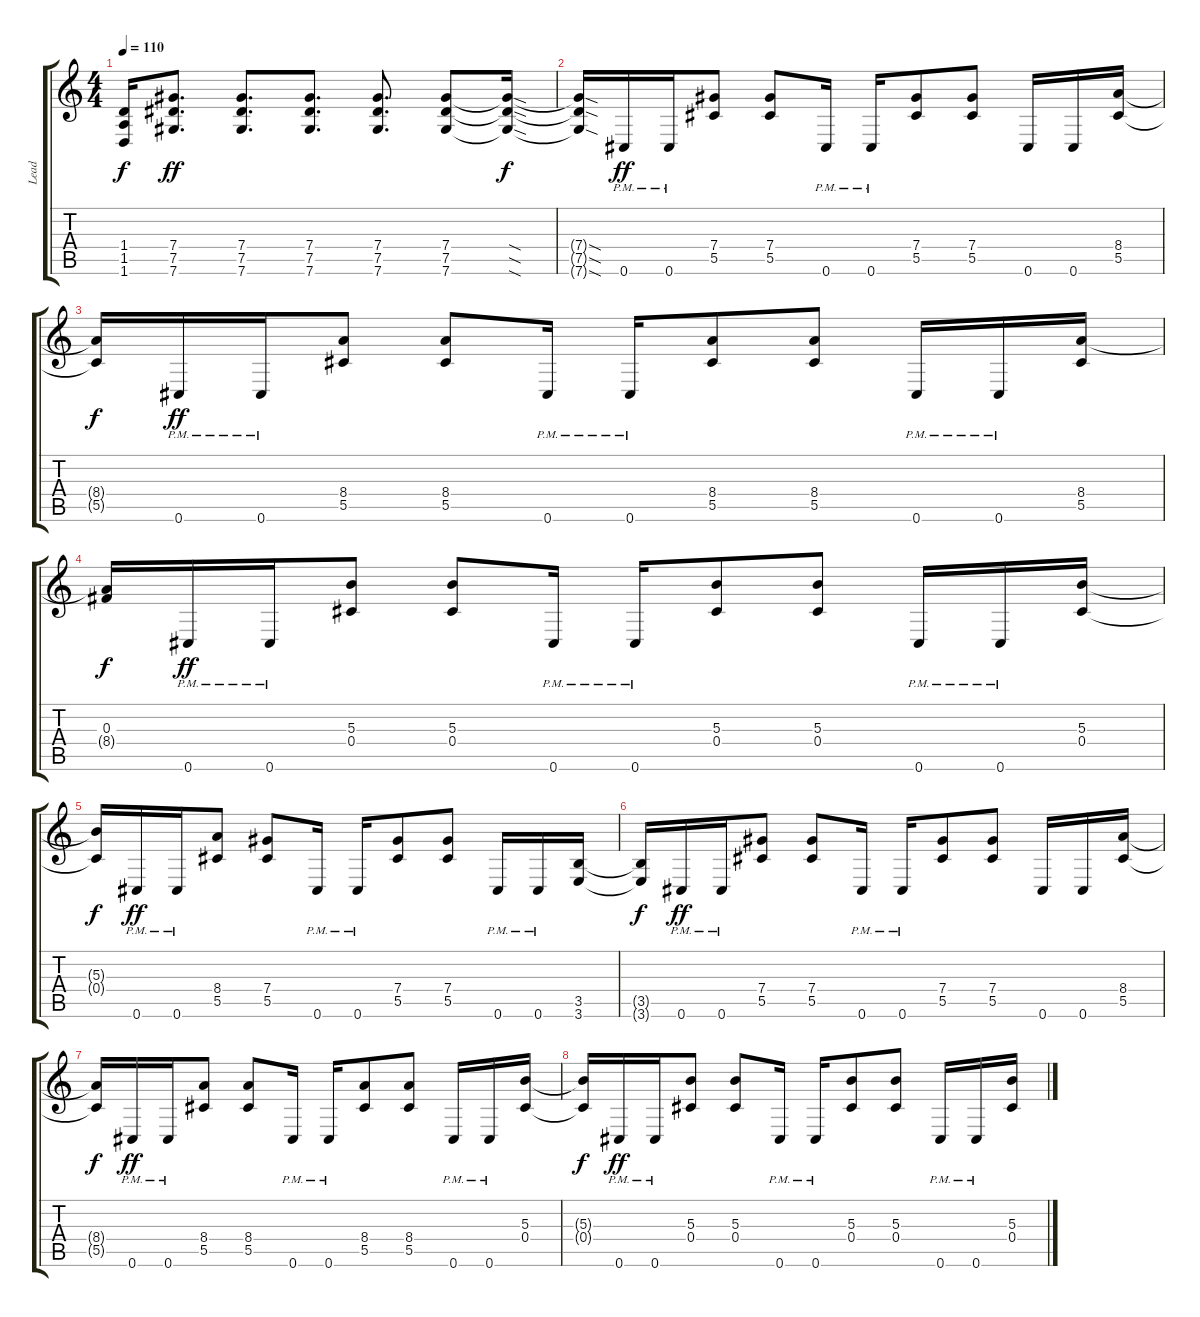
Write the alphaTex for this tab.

\track ("Lead" "Lead") {instrument distortionguitar}
\staff {score tabs}
\tuning (Eb4 Bb3 Gb3 Db3 Ab2 Db2) {hide}
\ts (4 4)
\tempo 110
\clef g2
\ks c
(1.4{t} 1.5{t} 1.6{t}).16{dy f} (7.4 7.5 7.6).8{d dy ff} (7.4 7.5 7.6).8{d} (7.4 7.5 7.6).8{d} (7.4 7.5 7.6).8{d} (7.4 7.5 7.6).8 (7.4{sod t} 7.5{sod t} 7.6{sod t}).16{dy f} |
(7.4{sod t} 7.5{sod t} 7.6{sod t}).16 0.6{pm}.16{dy ff} 0.6{pm}.16 (7.4 5.5).8 (7.4 5.5).8 0.6{pm}.16 0.6{pm}.16 (7.4 5.5).8 (7.4 5.5).8 0.6.16 0.6.16 (8.4 5.5).16 |
(8.4{t} 5.5{t}).16{dy f} 0.6{pm}.16{dy ff} 0.6{pm}.16 (8.4 5.5).8 (8.4 5.5).8 0.6{pm}.16 0.6{pm}.16 (8.4 5.5).8 (8.4 5.5).8 0.6{pm}.16 0.6{pm}.16 (8.4 5.5).16 |
(0.3 8.4{t}).16{dy f} 0.6{pm}.16{dy ff} 0.6{pm}.16 (5.3 0.4).8 (5.3 0.4).8 0.6{pm}.16 0.6{pm}.16 (5.3 0.4).8 (5.3 0.4).8 0.6{pm}.16 0.6{pm}.16 (5.3 0.4).16 |
(5.3{t} 0.4{t}).16{dy f} 0.6{pm}.16{dy ff} 0.6{pm}.16 (8.4 5.5).8 (7.4 5.5).8 0.6{pm}.16 0.6{pm}.16 (7.4 5.5).8 (7.4 5.5).8 0.6{pm}.16 0.6{pm}.16 (3.5 3.6).16 |
(3.5{t} 3.6{t}).16{dy f} 0.6{pm}.16{dy ff} 0.6{pm}.16 (7.4 5.5).8 (7.4 5.5).8 0.6{pm}.16 0.6{pm}.16 (7.4 5.5).8 (7.4 5.5).8 0.6.16 0.6.16 (8.4 5.5).16 |
(8.4{t} 5.5{t}).16{dy f} 0.6{pm}.16{dy ff} 0.6{pm}.16 (8.4 5.5).8 (8.4 5.5).8 0.6{pm}.16 0.6{pm}.16 (8.4 5.5).8 (8.4 5.5).8 0.6{pm}.16 0.6{pm}.16 (5.3 0.4).16 |
(5.3{t} 0.4{t}).16{dy f} 0.6{pm}.16{dy ff} 0.6{pm}.16 (5.3 0.4).8 (5.3 0.4).8 0.6{pm}.16 0.6{pm}.16 (5.3 0.4).8 (5.3 0.4).8 0.6{pm}.16 0.6{pm}.16 (5.3 0.4).16
